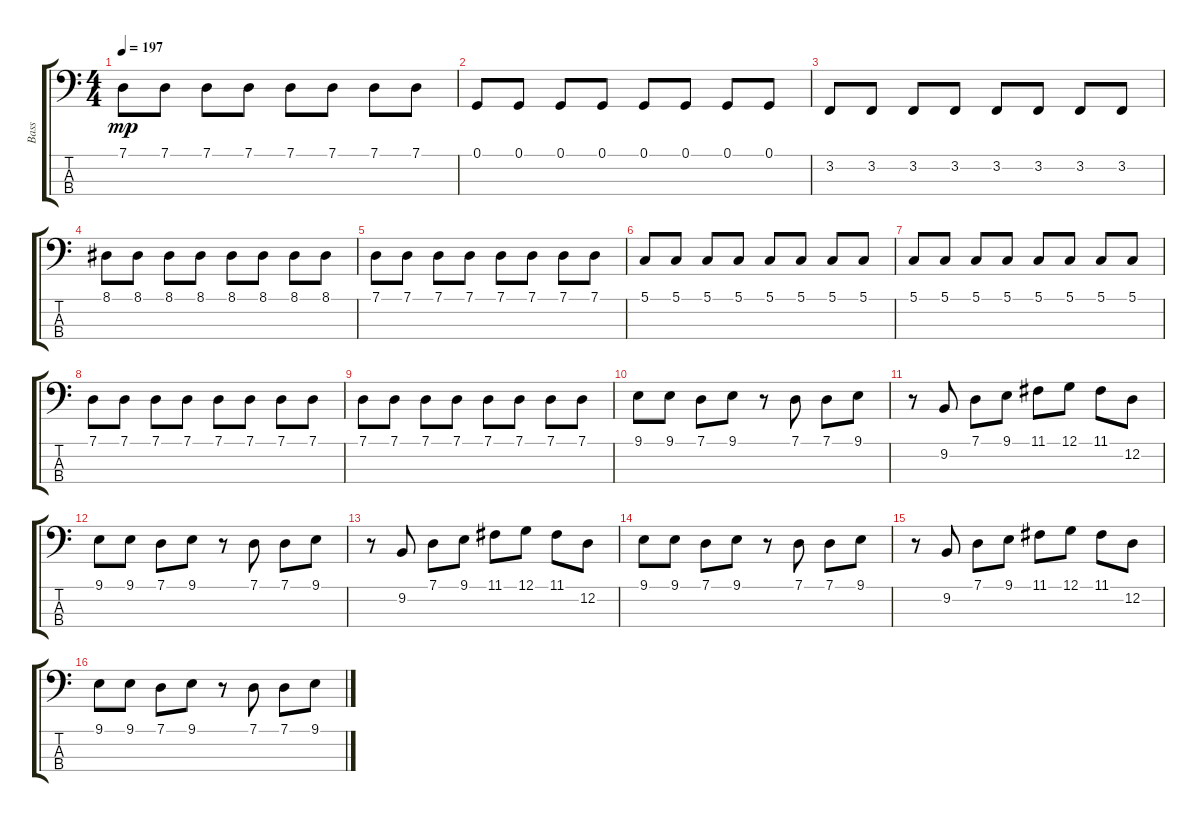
\track ("Bass" "Bass") {instrument lead8bassandlead}
\staff {score tabs}
\tuning (G2 D2 A1 E1) {hide}
\ts (4 4)
\tempo 197
\clef f4
\ks c
7.1.8{dy mp} 7.1.8 7.1.8 7.1.8 7.1.8 7.1.8 7.1.8 7.1.8 |
0.1.8 0.1.8 0.1.8 0.1.8 0.1.8 0.1.8 0.1.8 0.1.8 |
3.2.8 3.2.8 3.2.8 3.2.8 3.2.8 3.2.8 3.2.8 3.2.8 |
8.1.8 8.1.8 8.1.8 8.1.8 8.1.8 8.1.8 8.1.8 8.1.8 |
7.1.8 7.1.8 7.1.8 7.1.8 7.1.8 7.1.8 7.1.8 7.1.8 |
5.1.8 5.1.8 5.1.8 5.1.8 5.1.8 5.1.8 5.1.8 5.1.8 |
5.1.8 5.1.8 5.1.8 5.1.8 5.1.8 5.1.8 5.1.8 5.1.8 |
7.1.8 7.1.8 7.1.8 7.1.8 7.1.8 7.1.8 7.1.8 7.1.8 |
7.1.8 7.1.8 7.1.8 7.1.8 7.1.8 7.1.8 7.1.8 7.1.8 |
9.1.8 9.1.8 7.1.8 9.1.8 r.8 7.1.8 7.1.8 9.1.8 |
r.8 9.2.8 7.1.8 9.1.8 11.1.8 12.1.8 11.1.8 12.2.8 |
9.1.8 9.1.8 7.1.8 9.1.8 r.8 7.1.8 7.1.8 9.1.8 |
r.8 9.2.8 7.1.8 9.1.8 11.1.8 12.1.8 11.1.8 12.2.8 |
9.1.8 9.1.8 7.1.8 9.1.8 r.8 7.1.8 7.1.8 9.1.8 |
r.8 9.2.8 7.1.8 9.1.8 11.1.8 12.1.8 11.1.8 12.2.8 |
9.1.8 9.1.8 7.1.8 9.1.8 r.8 7.1.8 7.1.8 9.1.8
